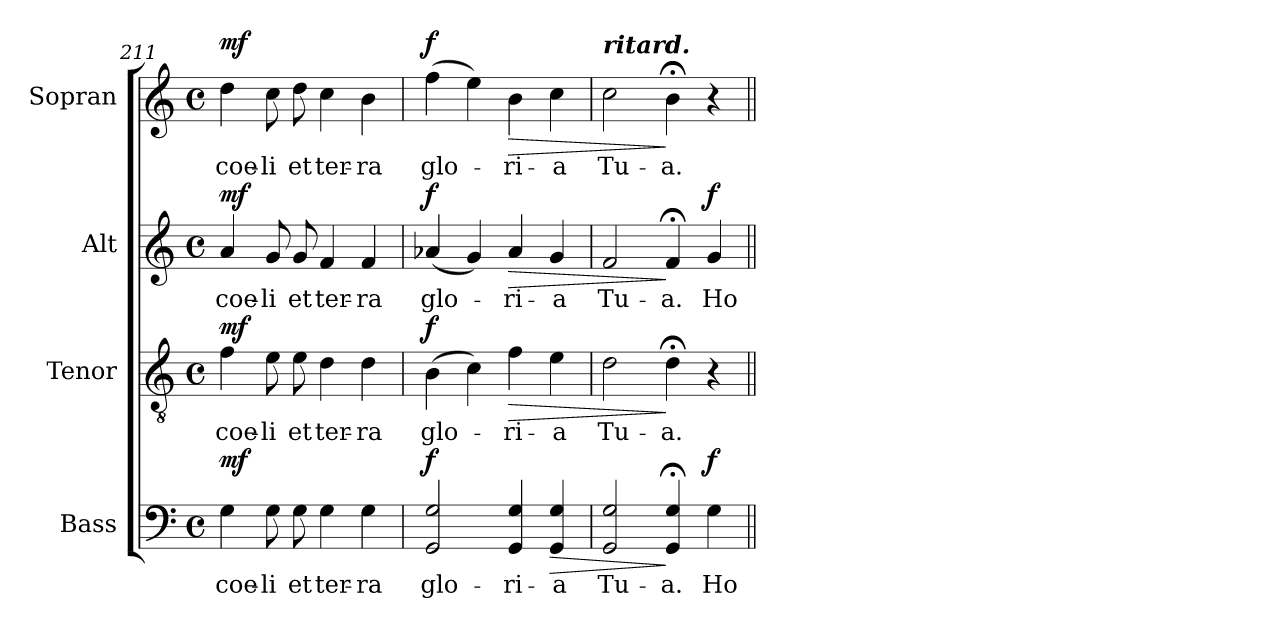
**kern	**text	**dynam	**kern	**text	**dynam	**kern	**text	**dynam	**kern	**text	**dynam
*part4	*part4	*part4	*part3	*part3	*part3	*part2	*part2	*part2	*part1	*part1	*part1
*staff4	*staff4	*staff4	*staff3	*staff3	*staff3	*staff2	*staff2	*staff2	*staff1	*staff1	*staff1
*I"Bass	*	*	*I"Tenor	*	*	*I"Alt	*	*	*I"Sopran	*	*
*I'B.	*	*	*I'T.	*	*	*I'A.	*	*	*I'S.	*	*
*clefF4	*	*	*clefGv2	*	*	*clefG2	*	*	*clefG2	*	*
*k[]	*	*	*k[]	*	*	*k[]	*	*	*k[]	*	*
*C:	*	*	*C:	*	*	*C:	*	*	*C:	*	*
*M4/4	*	*	*M4/4	*	*	*M4/4	*	*	*M4/4	*	*
*met(c)	*	*	*met(c)	*	*	*met(c)	*	*	*met(c)	*	*
=211	=211	=211	=211	=211	=211	=211	=211	=211	=211	=211	=211
!	!LO:LY:b	!LO:DY:a	!	!LO:LY:b	!LO:DY:a	!	!LO:LY:b	!LO:DY:a	!	!LO:LY:b	!LO:DY:a
4G\	coe-	mf	4f\	coe-	mf	4a/	coe-	mf	4dd\	coe-	mf
!	!LO:LY:b	!	!	!LO:LY:b	!	!	!LO:LY:b	!	!	!LO:LY:b	!
8G\	-li	.	8e\	-li	.	8g/	-li	.	8cc\	-li	.
!	!LO:LY:b	!	!	!LO:LY:b	!	!	!LO:LY:b	!	!	!LO:LY:b	!
8G\	et	.	8e\	et	.	8g/	et	.	8dd\	et	.
!	!LO:LY:b	!	!	!LO:LY:b	!	!	!LO:LY:b	!	!	!LO:LY:b	!
4G\	ter-	.	4d\	ter-	.	4f/	ter-	.	4cc\	ter-	.
!	!LO:LY:b	!	!	!LO:LY:b	!	!	!LO:LY:b	!	!	!LO:LY:b	!
4G\	-ra	.	4d\	-ra	.	4f/	-ra	.	4b\	-ra	.
=212	=212	=212	=212	=212	=212	=212	=212	=212	=212	=212	=212
!	!LO:LY:b	!LO:DY:a	!	!LO:LY:b	!LO:DY:a	!	!LO:LY:b	!LO:DY:a	!	!LO:LY:b	!LO:DY:a
2GG/ 2G/	glo-	f	(>4B\	glo-	f	(<4a-X/	glo-	f	(>4ff\	glo-	f
.	.	.	4c\)	.	.	4g/)	.	.	4ee\)	.	.
!	!LO:LY:b	!	!	!LO:LY:b	!LO:HP:b	!	!LO:LY:b	!LO:HP:b	!	!LO:LY:b	!LO:HP:b
4GG/ 4G/	-ri-	.	4f\	-ri-	>	4a-/	-ri-	>	4b\	-ri-	>
!	!LO:LY:b	!LO:HP:b	!	!LO:LY:b	!	!	!LO:LY:b	!	!	!LO:LY:b	!
4GG/ 4G/	-a	>	4e\	-a	.	4g/	-a	.	4cc\	-a	.
=213	=213	=213	=213	=213	=213	=213	=213	=213	=213	=213	=213
!	!	!	!	!	!	!	!	!	!LO:TX:a:Bi:t=ritard.	!	!
!	!LO:LY:b	!	!	!LO:LY:b	!	!	!LO:LY:b	!	!	!LO:LY:b	!
2GG/ 2G/	Tu-	.	2d\	Tu-	.	2f/	Tu-	.	2cc\	Tu-	.
!	!LO:LY:b	!	!	!LO:LY:b	!	!	!LO:LY:b	!	!	!LO:LY:b	!
4GG/;< 4G/;<	-a.	]	4d;<\	-a.	]	4f;</	-a.	]	4b;<\	-a.	]
!	!LO:LY:b	!LO:DY:a	!	!	!	!	!LO:LY:b	!LO:DY:a	!	!	!
4G\	Ho-	f	4r	.	.	4g/	Ho-	f	4r	.	.
=||	=||	=||	=||	=||	=||	=||	=||	=||	=||	=||	=||
*-	*-	*-	*-	*-	*-	*-	*-	*-	*-	*-	*-
